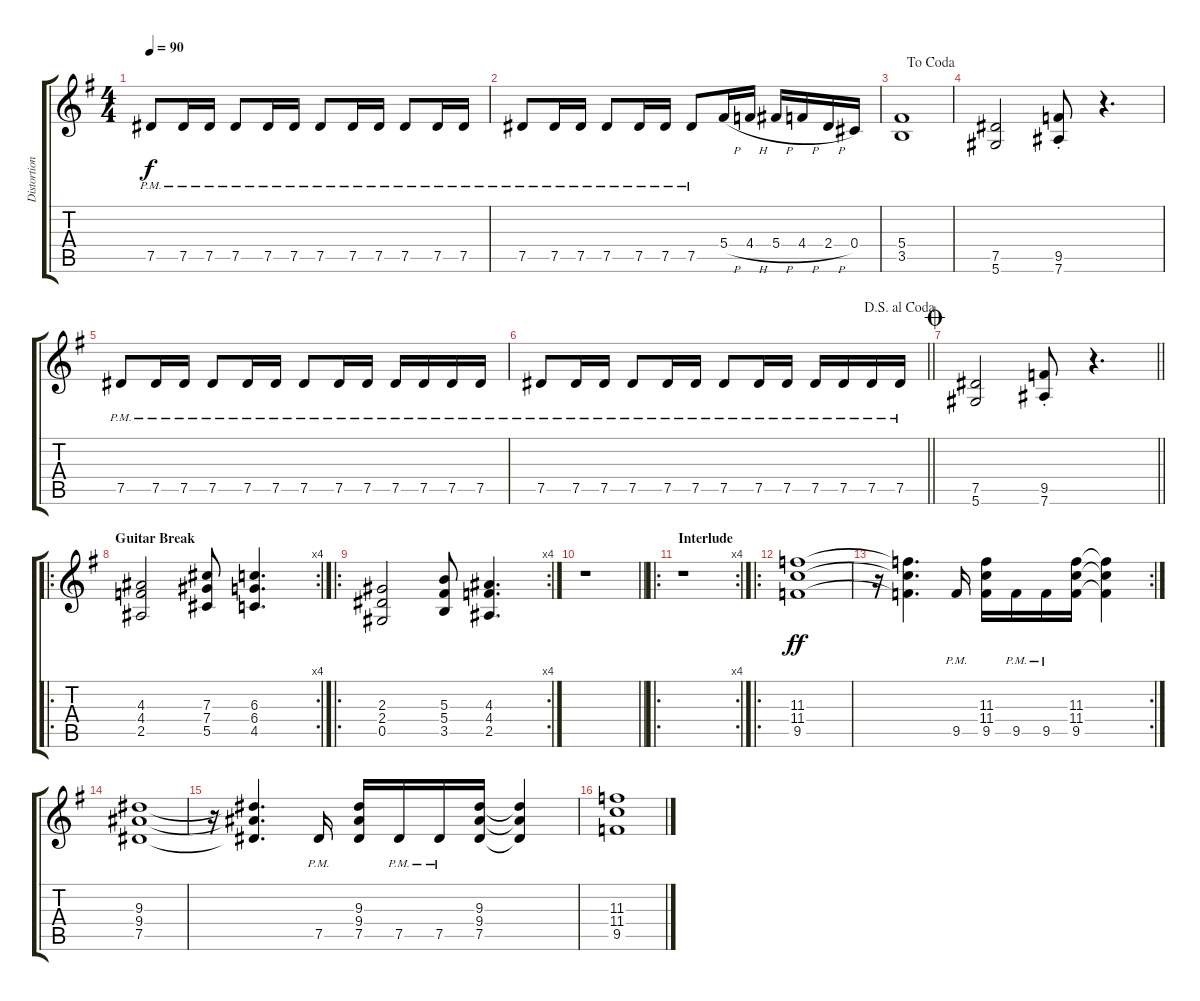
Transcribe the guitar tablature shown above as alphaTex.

\track ("Distortion Gtr" "Distortion") {instrument distortionguitar}
\staff {score tabs}
\tuning (Eb4 Bb3 Gb3 Db3 Ab2 Eb2) {hide}
\ts (4 4)
\tempo 90
\clef g2
\ks g
7.5{pm}.8{dy f} 7.5{pm}.16 7.5{pm}.16 7.5{pm}.8 7.5{pm}.16 7.5{pm}.16 7.5{pm}.8 7.5{pm}.16 7.5{pm}.16 7.5{pm}.8 7.5{pm}.16 7.5{pm}.16 |
7.5{pm}.8 7.5{pm}.16 7.5{pm}.16 7.5{pm}.8 7.5{pm}.16 7.5{pm}.16 7.5{pm}.8 5.4{h}.16 4.4{h}.16 5.4{h}.16 4.4{h}.16 2.4{h}.16 0.4.16 |
\jump dacoda
(5.4 3.5).1 |
(7.5 5.6).2 (9.5{st} 7.6{st}).8 r.4{d} |
7.5{pm}.8 7.5{pm}.16 7.5{pm}.16 7.5{pm}.8 7.5{pm}.16 7.5{pm}.16 7.5{pm}.8 7.5{pm}.16 7.5{pm}.16 7.5{pm}.16 7.5{pm}.16 7.5{pm}.16 7.5{pm}.16 |
\jump dalsegnoalcoda
\barLineRight lightlight
7.5{pm}.8 7.5{pm}.16 7.5{pm}.16 7.5{pm}.8 7.5{pm}.16 7.5{pm}.16 7.5{pm}.8 7.5{pm}.16 7.5{pm}.16 7.5{pm}.16 7.5{pm}.16 7.5{pm}.16 7.5{pm}.16 |
\jump coda
\barLineRight lightlight
(7.5 5.6).2 (9.5{st} 7.6{st}).8 r.4{d} |
\ro
\rc 4
\section ("" "Guitar Break")
(4.3 4.4 2.5).2 (7.3 7.4 5.5).8 (6.3 6.4 4.5).4{d} |
\ro
\rc 4
(2.3 2.4 0.5).2 (5.3 5.4 3.5).8 (4.3 4.4 2.5).4{d} |
\barLineRight lightlight
r.1 |
\ro
\rc 4
\section ("" "Interlude")
r.1 |
\ro
(11.3 11.4 9.5).1{dy ff} |
\rc 2
r.16 (11.3{t} 11.4{t} 9.5{t}).4{d} 9.5{pm}.16 (11.3 11.4 9.5).16 9.5{pm}.16 9.5{pm}.16 (11.3 11.4 9.5).16 (11.3{t} 11.4{t} 9.5{t}).4 |
(9.3 9.4 7.5).1 |
r.16 (9.3{t} 9.4{t} 7.5{t}).4{d} 7.5{pm}.16 (9.3 9.4 7.5).16 7.5{pm}.16 7.5{pm}.16 (9.3 9.4 7.5).16 (9.3{t} 9.4{t} 7.5{t}).4 |
(11.3 11.4 9.5).1
